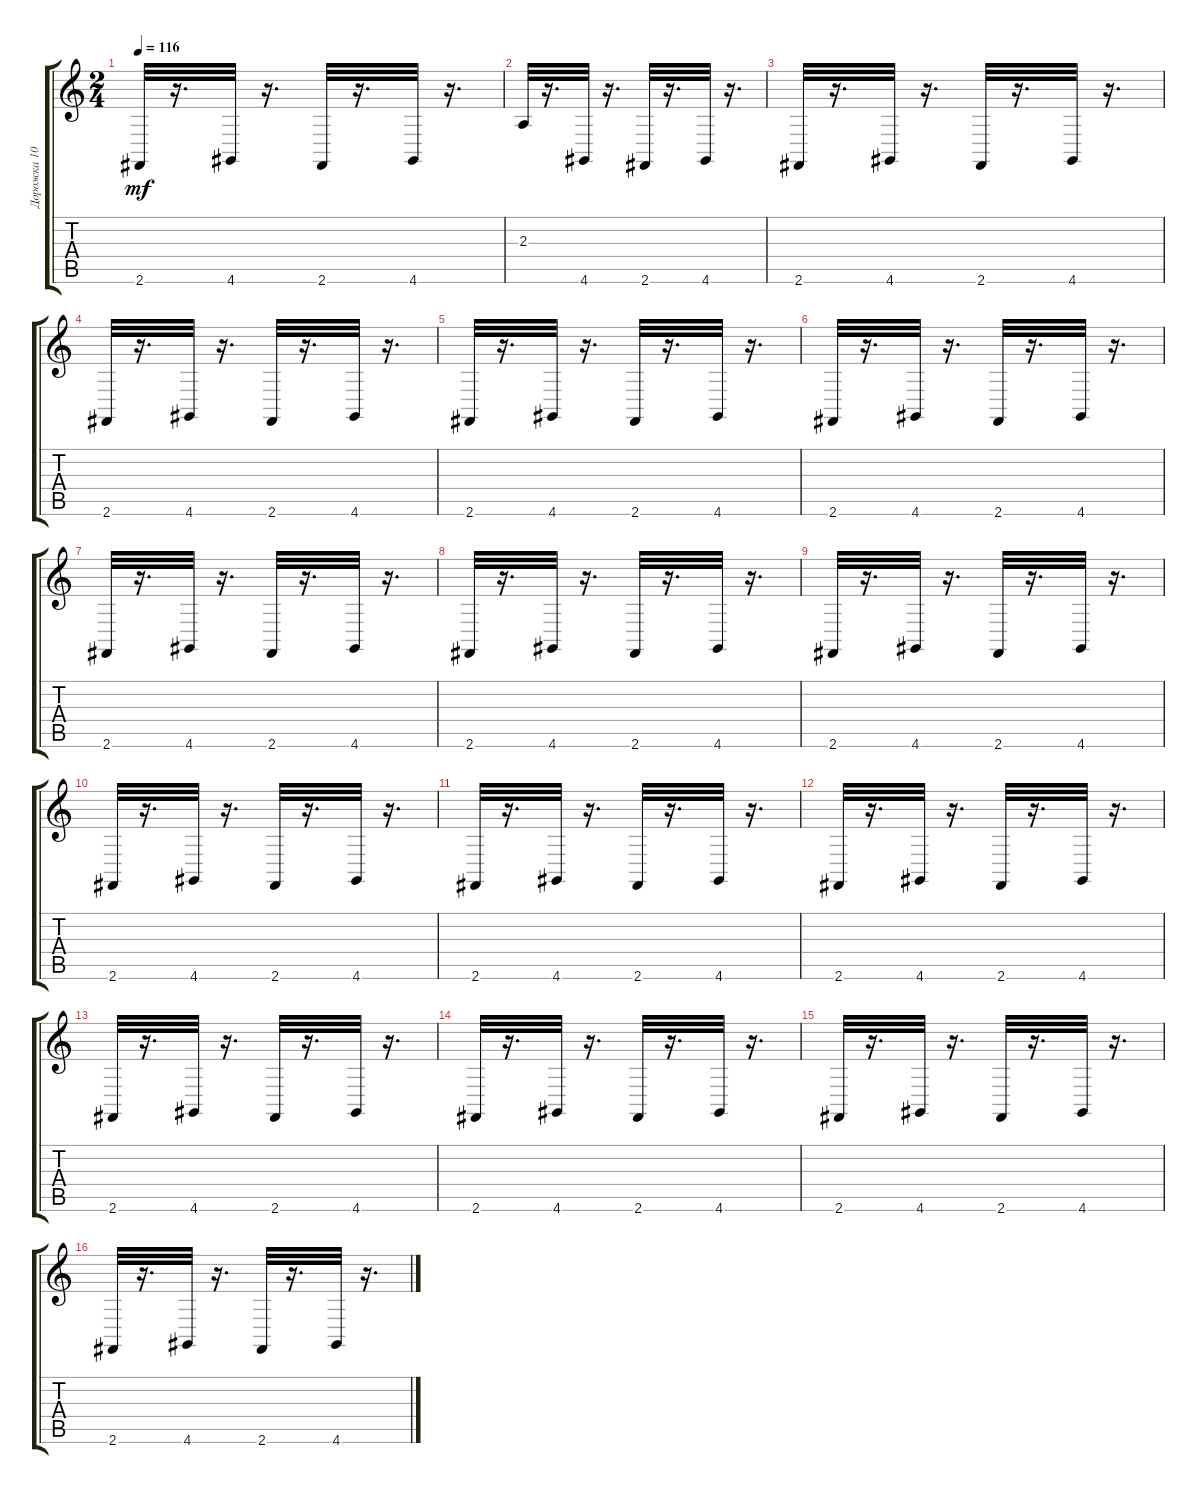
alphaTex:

\track ("Дорожка 10" "Дорожка 10") {instrument acousticgrandpiano}
\staff {score tabs}
\tuning (E4 B3 G3 D3 A2 E2) {hide}
\ts (2 4)
\tempo 116
\clef g2
\ks c
2.6.32{dy mf} r.16{d} 4.6.32 r.16{d} 2.6.32 r.16{d} 4.6.32 r.16{d} |
2.3.32 r.16{d} 4.6.32 r.16{d} 2.6.32 r.16{d} 4.6.32 r.16{d} |
2.6.32 r.16{d} 4.6.32 r.16{d} 2.6.32 r.16{d} 4.6.32 r.16{d} |
2.6.32 r.16{d} 4.6.32 r.16{d} 2.6.32 r.16{d} 4.6.32 r.16{d} |
2.6.32 r.16{d} 4.6.32 r.16{d} 2.6.32 r.16{d} 4.6.32 r.16{d} |
2.6.32 r.16{d} 4.6.32 r.16{d} 2.6.32 r.16{d} 4.6.32 r.16{d} |
2.6.32 r.16{d} 4.6.32 r.16{d} 2.6.32 r.16{d} 4.6.32 r.16{d} |
2.6.32 r.16{d} 4.6.32 r.16{d} 2.6.32 r.16{d} 4.6.32 r.16{d} |
2.6.32 r.16{d} 4.6.32 r.16{d} 2.6.32 r.16{d} 4.6.32 r.16{d} |
2.6.32 r.16{d} 4.6.32 r.16{d} 2.6.32 r.16{d} 4.6.32 r.16{d} |
2.6.32 r.16{d} 4.6.32 r.16{d} 2.6.32 r.16{d} 4.6.32 r.16{d} |
2.6.32 r.16{d} 4.6.32 r.16{d} 2.6.32 r.16{d} 4.6.32 r.16{d} |
2.6.32 r.16{d} 4.6.32 r.16{d} 2.6.32 r.16{d} 4.6.32 r.16{d} |
2.6.32 r.16{d} 4.6.32 r.16{d} 2.6.32 r.16{d} 4.6.32 r.16{d} |
2.6.32 r.16{d} 4.6.32 r.16{d} 2.6.32 r.16{d} 4.6.32 r.16{d} |
2.6.32 r.16{d} 4.6.32 r.16{d} 2.6.32 r.16{d} 4.6.32 r.16{d}
